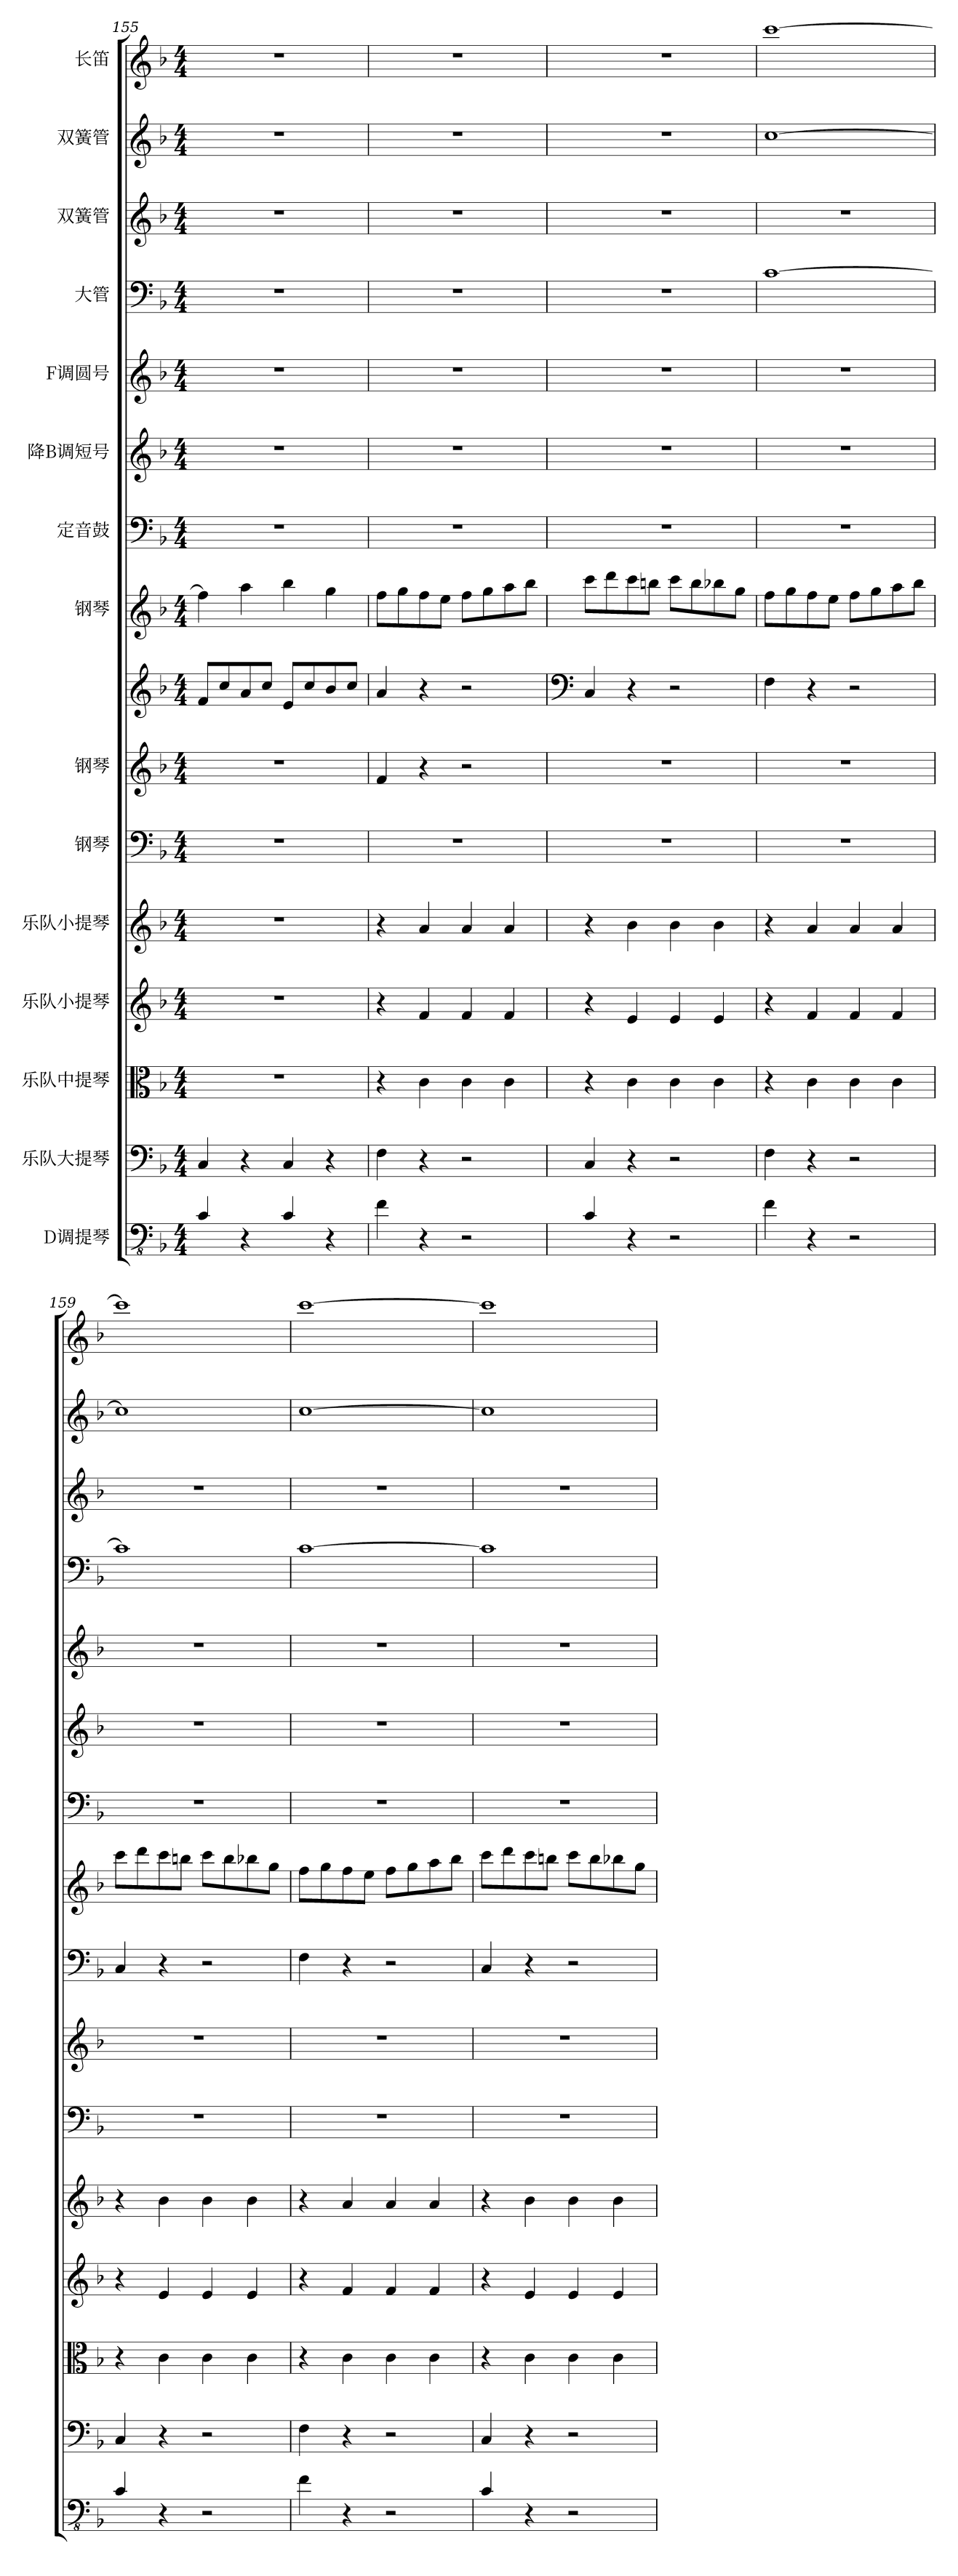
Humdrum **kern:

**kern	**kern	**kern	**kern	**kern	**kern	**kern	**kern	**kern	**kern	**kern	**kern	**kern	**kern	**kern	**kern
*part15	*part14	*part13	*part12	*part11	*part10	*part9	*part9	*part8	*part7	*part6	*part5	*part4	*part3	*part2	*part1
*staff16	*staff15	*staff14	*staff13	*staff12	*staff11	*staff10	*staff9	*staff8	*staff7	*staff6	*staff5	*staff4	*staff3	*staff2	*staff1
*I"D调提琴	*I"乐队大提琴	*I"乐队中提琴	*I"乐队小提琴	*I"乐队小提琴	*I"钢琴	*I"钢琴	*	*I"钢琴	*I"定音鼓	*I"降B调短号	*I"F调圆号	*I"大管	*I"双簧管	*I"双簧管	*I"长笛
*clefFv4	*clefF4	*clefC3	*clefG2	*clefG2	*clefF4	*clefG2	*clefG2	*clefG2	*clefF4	*clefG2	*clefG2	*clefF4	*clefG2	*clefG2	*clefG2
*ITrd7c12	*	*	*	*	*	*	*	*	*	*ITrd1c2	*ITrd4c7	*	*	*	*
*k[b-]	*k[b-]	*k[b-]	*k[b-]	*k[b-]	*k[b-]	*k[b-]	*k[b-]	*k[b-]	*k[b-]	*k[b-e-a-]	*k[b-e-]	*k[b-]	*k[b-]	*k[b-]	*k[b-]
*M4/4	*M4/4	*M4/4	*M4/4	*M4/4	*M4/4	*M4/4	*M4/4	*M4/4	*M4/4	*M4/4	*M4/4	*M4/4	*M4/4	*M4/4	*M4/4
=155	=155	=155	=155	=155	=155	=155	=155	=155	=155	=155	=155	=155	=155	=155	=155
4CC/	4C/	1r	1r	1r	1r	1r	8f/L	4ff\]	1r	1r	1r	1r	1r	1r	1r
.	.	.	.	.	.	.	8cc/	.	.	.	.	.	.	.	.
4r	4r	.	.	.	.	.	8a/	4aa\	.	.	.	.	.	.	.
.	.	.	.	.	.	.	8cc/J	.	.	.	.	.	.	.	.
4CC/	4C/	.	.	.	.	.	8e/L	4bb-\	.	.	.	.	.	.	.
.	.	.	.	.	.	.	8cc/	.	.	.	.	.	.	.	.
4r	4r	.	.	.	.	.	8b-/	4gg\	.	.	.	.	.	.	.
.	.	.	.	.	.	.	8cc/J	.	.	.	.	.	.	.	.
=156	=156	=156	=156	=156	=156	=156	=156	=156	=156	=156	=156	=156	=156	=156	=156
4FF\	4F\	4r	4r	4r	1r	4f/	4a/	8ff\L	1r	1r	1r	1r	1r	1r	1r
.	.	.	.	.	.	.	.	8gg\	.	.	.	.	.	.	.
4r	4r	4c\	4f/	4a/	.	4r	4r	8ff\	.	.	.	.	.	.	.
.	.	.	.	.	.	.	.	8ee\J	.	.	.	.	.	.	.
2r	2r	4c\	4f/	4a/	.	2r	2r	8ff\L	.	.	.	.	.	.	.
.	.	.	.	.	.	.	.	8gg\	.	.	.	.	.	.	.
.	.	4c\	4f/	4a/	.	.	.	8aa\	.	.	.	.	.	.	.
.	.	.	.	.	.	.	.	8bb-\J	.	.	.	.	.	.	.
!!LO:PB:g=z
=157	=157	=157	=157	=157	=157	=157	=157	=157	=157	=157	=157	=157	=157	=157	=157
*	*	*	*	*	*	*	*clefF4	*	*	*	*	*	*	*	*
4CC/	4C/	4r	4r	4r	1r	1r	4C/	8ccc\L	1r	1r	1r	1r	1r	1r	1r
.	.	.	.	.	.	.	.	8ddd\	.	.	.	.	.	.	.
4r	4r	4c\	4e/	4b-\	.	.	4r	8ccc\	.	.	.	.	.	.	.
.	.	.	.	.	.	.	.	8bbn\J	.	.	.	.	.	.	.
2r	2r	4c\	4e/	4b-\	.	.	2r	8ccc\L	.	.	.	.	.	.	.
.	.	.	.	.	.	.	.	8bb\	.	.	.	.	.	.	.
.	.	4c\	4e/	4b-\	.	.	.	8bb-X\	.	.	.	.	.	.	.
.	.	.	.	.	.	.	.	8gg\J	.	.	.	.	.	.	.
=158	=158	=158	=158	=158	=158	=158	=158	=158	=158	=158	=158	=158	=158	=158	=158
4FF\	4F\	4r	4r	4r	1r	1r	4F\	8ff\L	1r	1r	1r	[1c	1r	[1cc	[1ccc
.	.	.	.	.	.	.	.	8gg\	.	.	.	.	.	.	.
4r	4r	4c\	4f/	4a/	.	.	4r	8ff\	.	.	.	.	.	.	.
.	.	.	.	.	.	.	.	8ee\J	.	.	.	.	.	.	.
2r	2r	4c\	4f/	4a/	.	.	2r	8ff\L	.	.	.	.	.	.	.
.	.	.	.	.	.	.	.	8gg\	.	.	.	.	.	.	.
.	.	4c\	4f/	4a/	.	.	.	8aa\	.	.	.	.	.	.	.
.	.	.	.	.	.	.	.	8bb-\J	.	.	.	.	.	.	.
=159	=159	=159	=159	=159	=159	=159	=159	=159	=159	=159	=159	=159	=159	=159	=159
4CC/	4C/	4r	4r	4r	1r	1r	4C/	8ccc\L	1r	1r	1r	1c]	1r	1cc]	1ccc]
.	.	.	.	.	.	.	.	8ddd\	.	.	.	.	.	.	.
4r	4r	4c\	4e/	4b-\	.	.	4r	8ccc\	.	.	.	.	.	.	.
.	.	.	.	.	.	.	.	8bbn\J	.	.	.	.	.	.	.
2r	2r	4c\	4e/	4b-\	.	.	2r	8ccc\L	.	.	.	.	.	.	.
.	.	.	.	.	.	.	.	8bb\	.	.	.	.	.	.	.
.	.	4c\	4e/	4b-\	.	.	.	8bb-X\	.	.	.	.	.	.	.
.	.	.	.	.	.	.	.	8gg\J	.	.	.	.	.	.	.
=160	=160	=160	=160	=160	=160	=160	=160	=160	=160	=160	=160	=160	=160	=160	=160
4FF\	4F\	4r	4r	4r	1r	1r	4F\	8ff\L	1r	1r	1r	[1c	1r	[1cc	[1ccc
.	.	.	.	.	.	.	.	8gg\	.	.	.	.	.	.	.
4r	4r	4c\	4f/	4a/	.	.	4r	8ff\	.	.	.	.	.	.	.
.	.	.	.	.	.	.	.	8ee\J	.	.	.	.	.	.	.
2r	2r	4c\	4f/	4a/	.	.	2r	8ff\L	.	.	.	.	.	.	.
.	.	.	.	.	.	.	.	8gg\	.	.	.	.	.	.	.
.	.	4c\	4f/	4a/	.	.	.	8aa\	.	.	.	.	.	.	.
.	.	.	.	.	.	.	.	8bb-\J	.	.	.	.	.	.	.
!!LO:PB:g=z
=161	=161	=161	=161	=161	=161	=161	=161	=161	=161	=161	=161	=161	=161	=161	=161
4CC/	4C/	4r	4r	4r	1r	1r	4C/	8ccc\L	1r	1r	1r	1c]	1r	1cc]	1ccc]
.	.	.	.	.	.	.	.	8ddd\	.	.	.	.	.	.	.
4r	4r	4c\	4e/	4b-\	.	.	4r	8ccc\	.	.	.	.	.	.	.
.	.	.	.	.	.	.	.	8bbn\J	.	.	.	.	.	.	.
2r	2r	4c\	4e/	4b-\	.	.	2r	8ccc\L	.	.	.	.	.	.	.
.	.	.	.	.	.	.	.	8bb\	.	.	.	.	.	.	.
.	.	4c\	4e/	4b-\	.	.	.	8bb-X\	.	.	.	.	.	.	.
.	.	.	.	.	.	.	.	8gg\J	.	.	.	.	.	.	.
=	=	=	=	=	=	=	=	=	=	=	=	=	=	=	=
*-	*-	*-	*-	*-	*-	*-	*-	*-	*-	*-	*-	*-	*-	*-	*-
